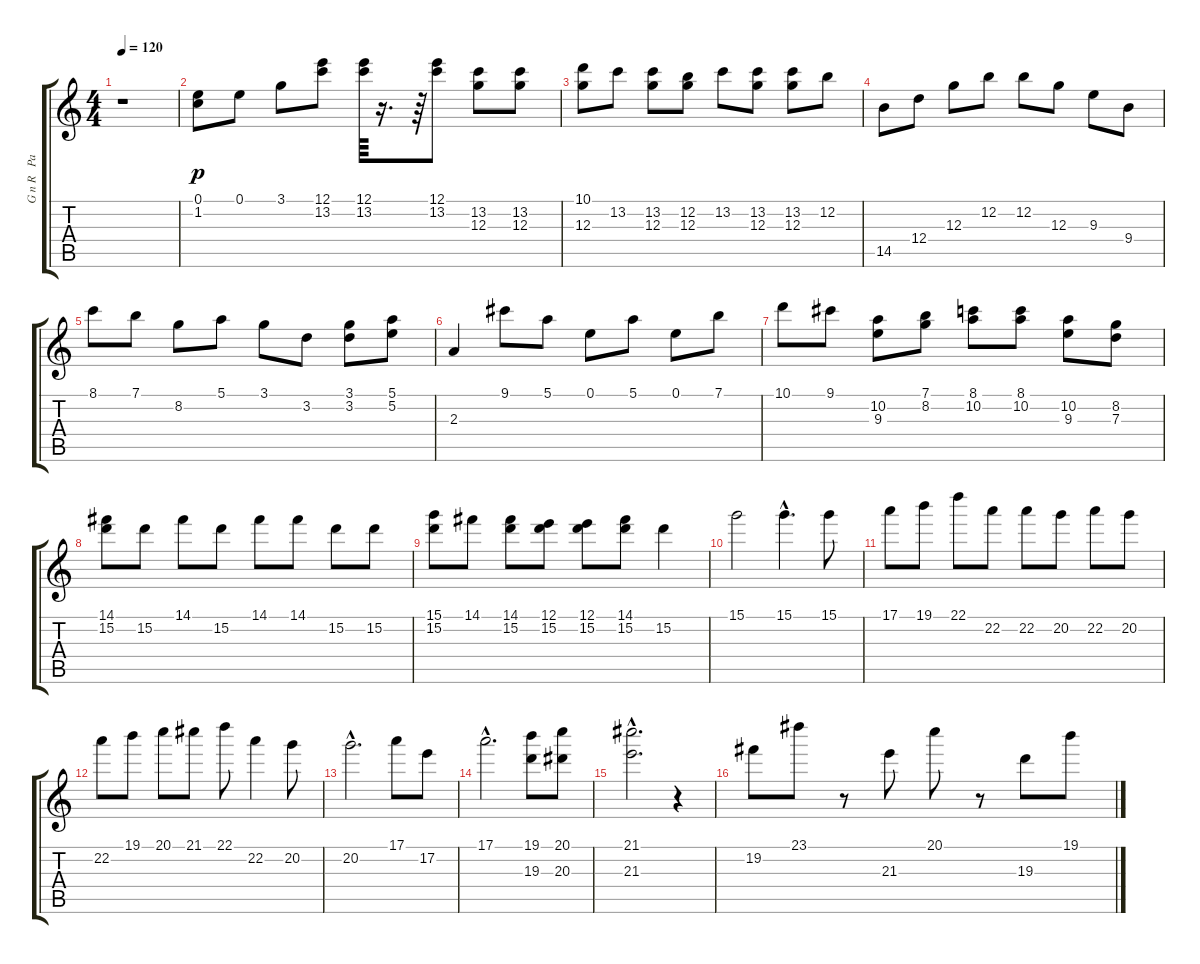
\track ("G n R   Patience \\Lies" "G n R   Pa") {instrument acousticguitarnylon}
\staff {score tabs}
\tuning (E4 B3 G3 D3 A2 E2) {hide}
\ts (4 4)
\tempo 120
\clef g2
\ks c
r.1{dy p instrument acousticguitarnylon} |
(0.1 1.2).8 0.1.8 3.1.8 (12.1 13.2).8 (12.1 13.2).64 r.16{d} r.64 (12.1 13.2).8 (13.2 12.3).8 (13.2 12.3).8 |
(10.1 12.3).8 13.2.8 (13.2 12.3).8 (12.2 12.3).8 13.2.8 (13.2 12.3).8 (13.2 12.3).8 12.2.8 |
14.5.8 12.4.8 12.3.8 12.2.8 12.2.8 12.3.8 9.3.8 9.4.8 |
8.1.8 7.1.8 8.2.8 5.1.8 3.1.8 3.2.8 (3.1 3.2).8 (5.1 5.2).8 |
2.3.4 9.1.8 5.1.8 0.1.8 5.1.8 0.1.8 7.1.8 |
10.1.8 9.1.8 (10.2 9.3).8 (7.1 8.2).8 (8.1 10.2).8 (8.1 10.2).8 (10.2 9.3).8 (8.2 7.3).8 |
(14.1 15.2).8 15.2.8 14.1.8 15.2.8 14.1.8 14.1.8 15.2.8 15.2.8 |
(15.1 15.2).8 14.1.8 (14.1 15.2).8 (12.1 15.2).8 (12.1 15.2).8 (14.1 15.2).8 15.2.4 |
15.1.2 15.1{hac}.4{d} 15.1.8 |
17.1.8 19.1.8 22.1.8 22.2.8 22.2.8 20.2.8 22.2.8 20.2.8 |
22.2.8 19.1.8 20.1.8 21.1.8 22.1.8 22.2.4 20.2.8 |
20.2{hac}.2{d} 17.1.8 17.2.8 |
17.1{hac}.2{d} (19.1 19.3).8 (20.1 20.3).8 |
(21.1{hac} 21.3{hac}).2{d} r.4 |
19.2.8 23.1.8 r.8 21.3.8 20.1.8 r.8 19.3.8 19.1.8
